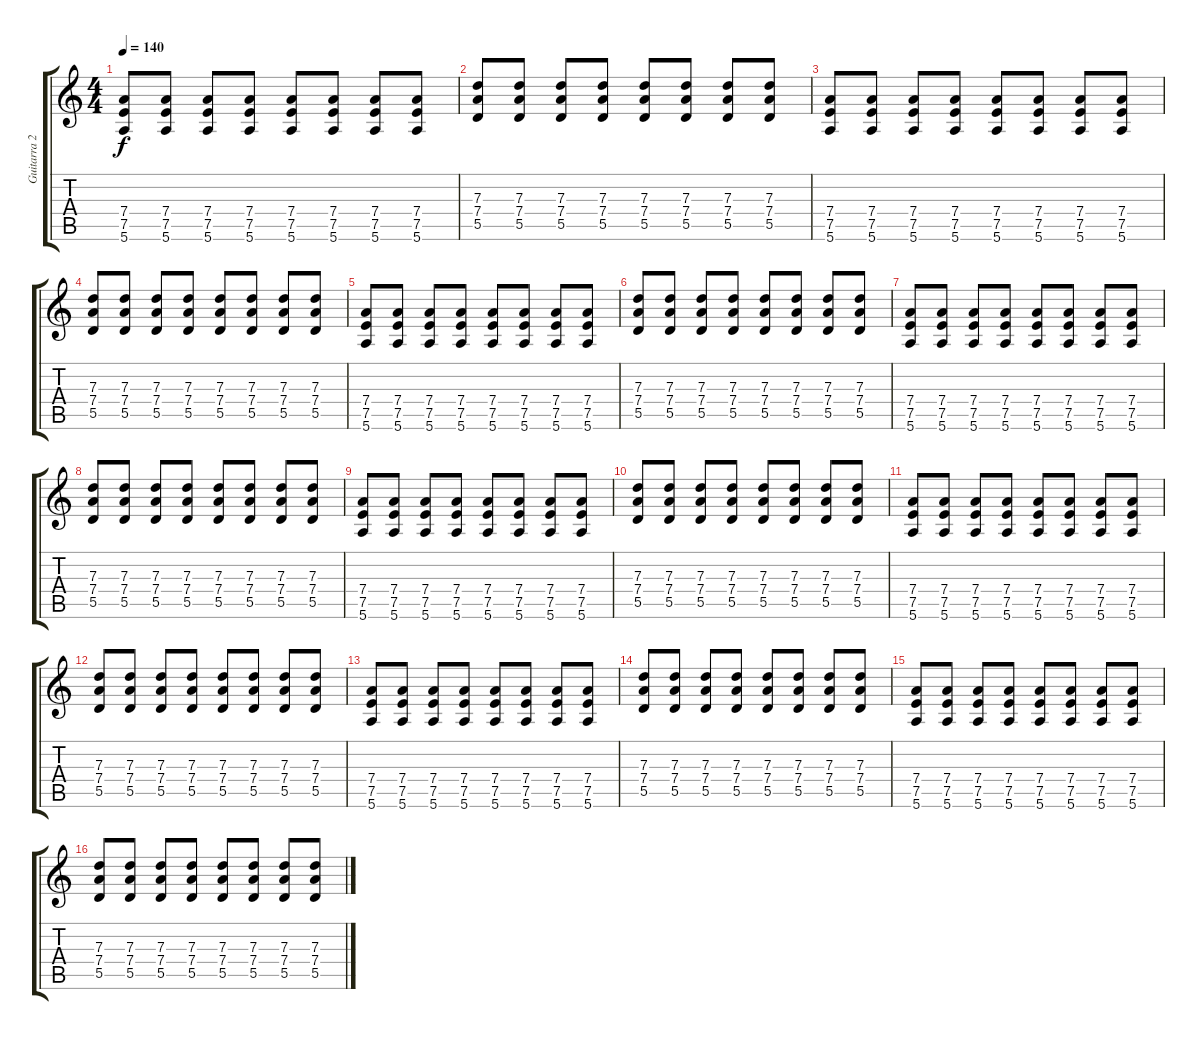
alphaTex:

\track ("Guitarra 2" "Guitarra 2") {instrument distortionguitar}
\staff {score tabs}
\tuning (E4 B3 G3 D3 A2 E2) {hide}
\ts (4 4)
\tempo 140
\clef g2
\ks c
(7.4 7.5 5.6).8{dy f} (7.4 7.5 5.6).8 (7.4 7.5 5.6).8 (7.4 7.5 5.6).8 (7.4 7.5 5.6).8 (7.4 7.5 5.6).8 (7.4 7.5 5.6).8 (7.4 7.5 5.6).8 |
(7.3 7.4 5.5).8 (7.3 7.4 5.5).8 (7.3 7.4 5.5).8 (7.3 7.4 5.5).8 (7.3 7.4 5.5).8 (7.3 7.4 5.5).8 (7.3 7.4 5.5).8 (7.3 7.4 5.5).8 |
(7.4 7.5 5.6).8 (7.4 7.5 5.6).8 (7.4 7.5 5.6).8 (7.4 7.5 5.6).8 (7.4 7.5 5.6).8 (7.4 7.5 5.6).8 (7.4 7.5 5.6).8 (7.4 7.5 5.6).8 |
(7.3 7.4 5.5).8 (7.3 7.4 5.5).8 (7.3 7.4 5.5).8 (7.3 7.4 5.5).8 (7.3 7.4 5.5).8 (7.3 7.4 5.5).8 (7.3 7.4 5.5).8 (7.3 7.4 5.5).8 |
(7.4 7.5 5.6).8{volume 8} (7.4 7.5 5.6).8 (7.4 7.5 5.6).8 (7.4 7.5 5.6).8 (7.4 7.5 5.6).8 (7.4 7.5 5.6).8 (7.4 7.5 5.6).8 (7.4 7.5 5.6).8 |
(7.3 7.4 5.5).8 (7.3 7.4 5.5).8 (7.3 7.4 5.5).8 (7.3 7.4 5.5).8 (7.3 7.4 5.5).8 (7.3 7.4 5.5).8 (7.3 7.4 5.5).8 (7.3 7.4 5.5).8 |
(7.4 7.5 5.6).8 (7.4 7.5 5.6).8 (7.4 7.5 5.6).8 (7.4 7.5 5.6).8 (7.4 7.5 5.6).8 (7.4 7.5 5.6).8 (7.4 7.5 5.6).8 (7.4 7.5 5.6).8 |
(7.3 7.4 5.5).8 (7.3 7.4 5.5).8 (7.3 7.4 5.5).8 (7.3 7.4 5.5).8 (7.3 7.4 5.5).8 (7.3 7.4 5.5).8 (7.3 7.4 5.5).8 (7.3 7.4 5.5).8 |
(7.4 7.5 5.6).8 (7.4 7.5 5.6).8 (7.4 7.5 5.6).8 (7.4 7.5 5.6).8 (7.4 7.5 5.6).8 (7.4 7.5 5.6).8 (7.4 7.5 5.6).8 (7.4 7.5 5.6).8 |
(7.3 7.4 5.5).8 (7.3 7.4 5.5).8 (7.3 7.4 5.5).8 (7.3 7.4 5.5).8 (7.3 7.4 5.5).8 (7.3 7.4 5.5).8 (7.3 7.4 5.5).8 (7.3 7.4 5.5).8 |
(7.4 7.5 5.6).8 (7.4 7.5 5.6).8 (7.4 7.5 5.6).8 (7.4 7.5 5.6).8 (7.4 7.5 5.6).8 (7.4 7.5 5.6).8 (7.4 7.5 5.6).8 (7.4 7.5 5.6).8 |
(7.3 7.4 5.5).8 (7.3 7.4 5.5).8 (7.3 7.4 5.5).8 (7.3 7.4 5.5).8 (7.3 7.4 5.5).8 (7.3 7.4 5.5).8 (7.3 7.4 5.5).8 (7.3 7.4 5.5).8 |
(7.4 7.5 5.6).8 (7.4 7.5 5.6).8 (7.4 7.5 5.6).8 (7.4 7.5 5.6).8 (7.4 7.5 5.6).8 (7.4 7.5 5.6).8 (7.4 7.5 5.6).8 (7.4 7.5 5.6).8 |
(7.3 7.4 5.5).8 (7.3 7.4 5.5).8 (7.3 7.4 5.5).8 (7.3 7.4 5.5).8 (7.3 7.4 5.5).8 (7.3 7.4 5.5).8 (7.3 7.4 5.5).8 (7.3 7.4 5.5).8 |
(7.4 7.5 5.6).8 (7.4 7.5 5.6).8 (7.4 7.5 5.6).8 (7.4 7.5 5.6).8 (7.4 7.5 5.6).8 (7.4 7.5 5.6).8 (7.4 7.5 5.6).8 (7.4 7.5 5.6).8 |
(7.3 7.4 5.5).8 (7.3 7.4 5.5).8 (7.3 7.4 5.5).8 (7.3 7.4 5.5).8 (7.3 7.4 5.5).8 (7.3 7.4 5.5).8 (7.3 7.4 5.5).8 (7.3 7.4 5.5).8
